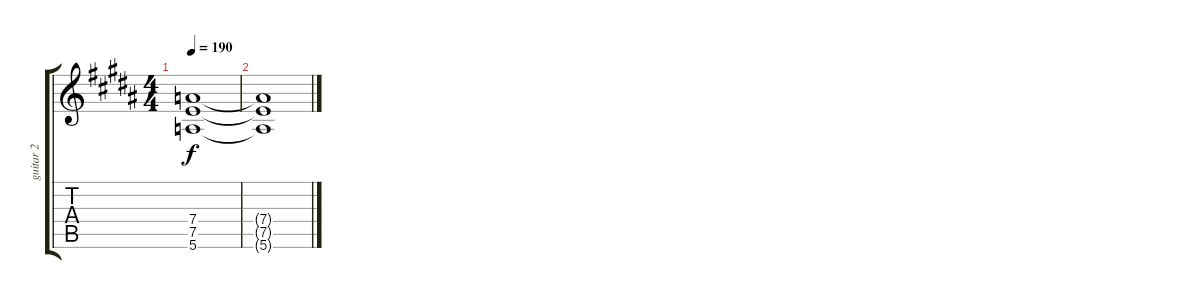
\track ("guitar 2" "guitar 2") {instrument distortionguitar}
\staff {score tabs}
\tuning (E4 B3 G3 D3 A2 E2) {hide}
\ts (4 4)
\tempo 190
\clef g2
\ks b
(7.4{t} 7.5{t} 5.6{t}).1{dy f} |
(7.4{t} 7.5{t} 5.6{t}).1
